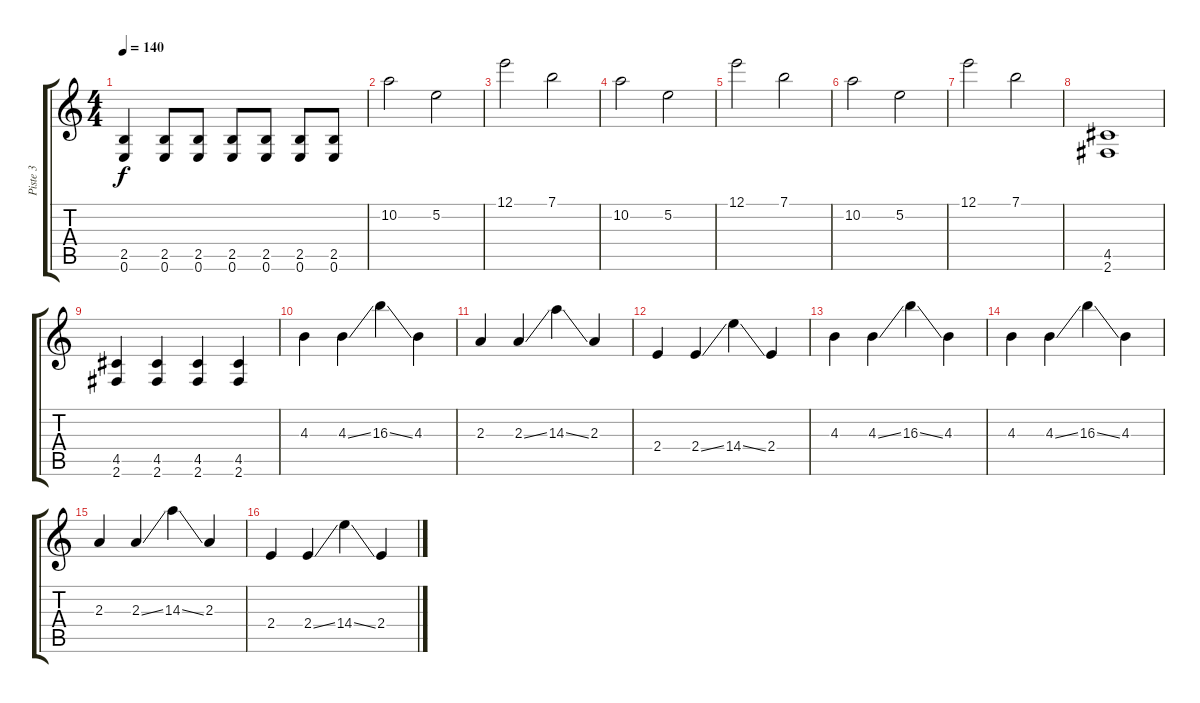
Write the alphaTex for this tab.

\track ("Piste 3" "Piste 3") {instrument distortionguitar}
\staff {score tabs}
\tuning (E4 B3 G3 D3 A2 E2) {hide}
\ts (4 4)
\tempo 140
\clef g2
\ks c
(2.5 0.6).4{dy f} (2.5 0.6).8 (2.5 0.6).8 (2.5 0.6).8 (2.5 0.6).8 (2.5 0.6).8 (2.5 0.6).8 |
10.2.2 5.2.2 |
12.1.2 7.1.2 |
10.2.2 5.2.2 |
12.1.2 7.1.2 |
10.2.2 5.2.2 |
12.1.2 7.1.2 |
(4.5 2.6).1 |
(4.5 2.6).4 (4.5 2.6).4 (4.5 2.6).4 (4.5 2.6).4 |
4.3.4 4.3{ss}.4 16.3{ss}.4 4.3.4 |
2.3.4 2.3{ss}.4 14.3{ss}.4 2.3.4 |
2.4.4 2.4{ss}.4 14.4{ss}.4 2.4.4 |
4.3.4 4.3{ss}.4 16.3{ss}.4 4.3.4 |
4.3.4 4.3{ss}.4 16.3{ss}.4 4.3.4 |
2.3.4 2.3{ss}.4 14.3{ss}.4 2.3.4 |
2.4.4 2.4{ss}.4 14.4{ss}.4 2.4.4
